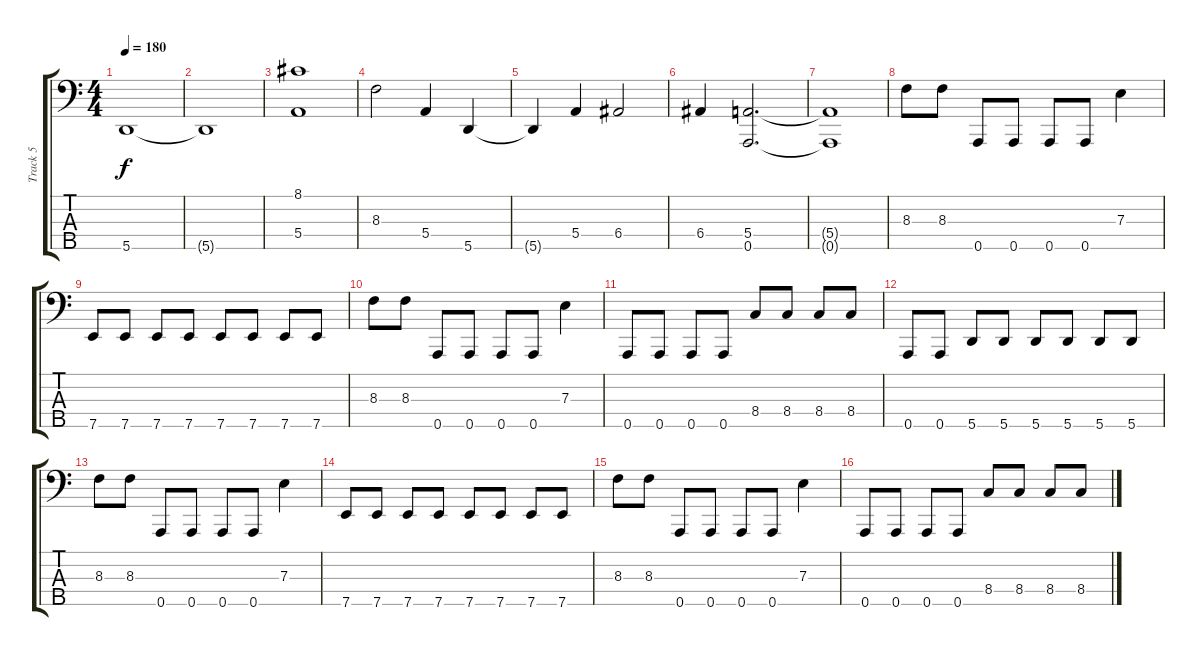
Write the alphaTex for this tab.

\track ("Track 5" "Track 5") {instrument electricbasspick}
\staff {score tabs}
\tuning (F2 D2 A1 E1 A0) {hide}
\ts (4 4)
\tempo 180
\clef f4
\ks c
5.5{t}.1{dy f} |
5.5{t}.1 |
(8.1 5.4).1 |
8.3.2 5.4.4 5.5.4 |
5.5{t}.4 5.4.4 6.4.2 |
6.4.4 (5.4 0.5).2{d} |
(5.4{t} 0.5{t}).1 |
8.3.8 8.3.8 0.5.8 0.5.8 0.5.8 0.5.8 7.3.4 |
7.5.8 7.5.8 7.5.8 7.5.8 7.5.8 7.5.8 7.5.8 7.5.8 |
8.3.8 8.3.8 0.5.8 0.5.8 0.5.8 0.5.8 7.3.4 |
0.5.8 0.5.8 0.5.8 0.5.8 8.4.8 8.4.8 8.4.8 8.4.8 |
0.5.8 0.5.8 5.5.8 5.5.8 5.5.8 5.5.8 5.5.8 5.5.8 |
8.3.8 8.3.8 0.5.8 0.5.8 0.5.8 0.5.8 7.3.4 |
7.5.8 7.5.8 7.5.8 7.5.8 7.5.8 7.5.8 7.5.8 7.5.8 |
8.3.8 8.3.8 0.5.8 0.5.8 0.5.8 0.5.8 7.3.4 |
0.5.8 0.5.8 0.5.8 0.5.8 8.4.8 8.4.8 8.4.8 8.4.8
